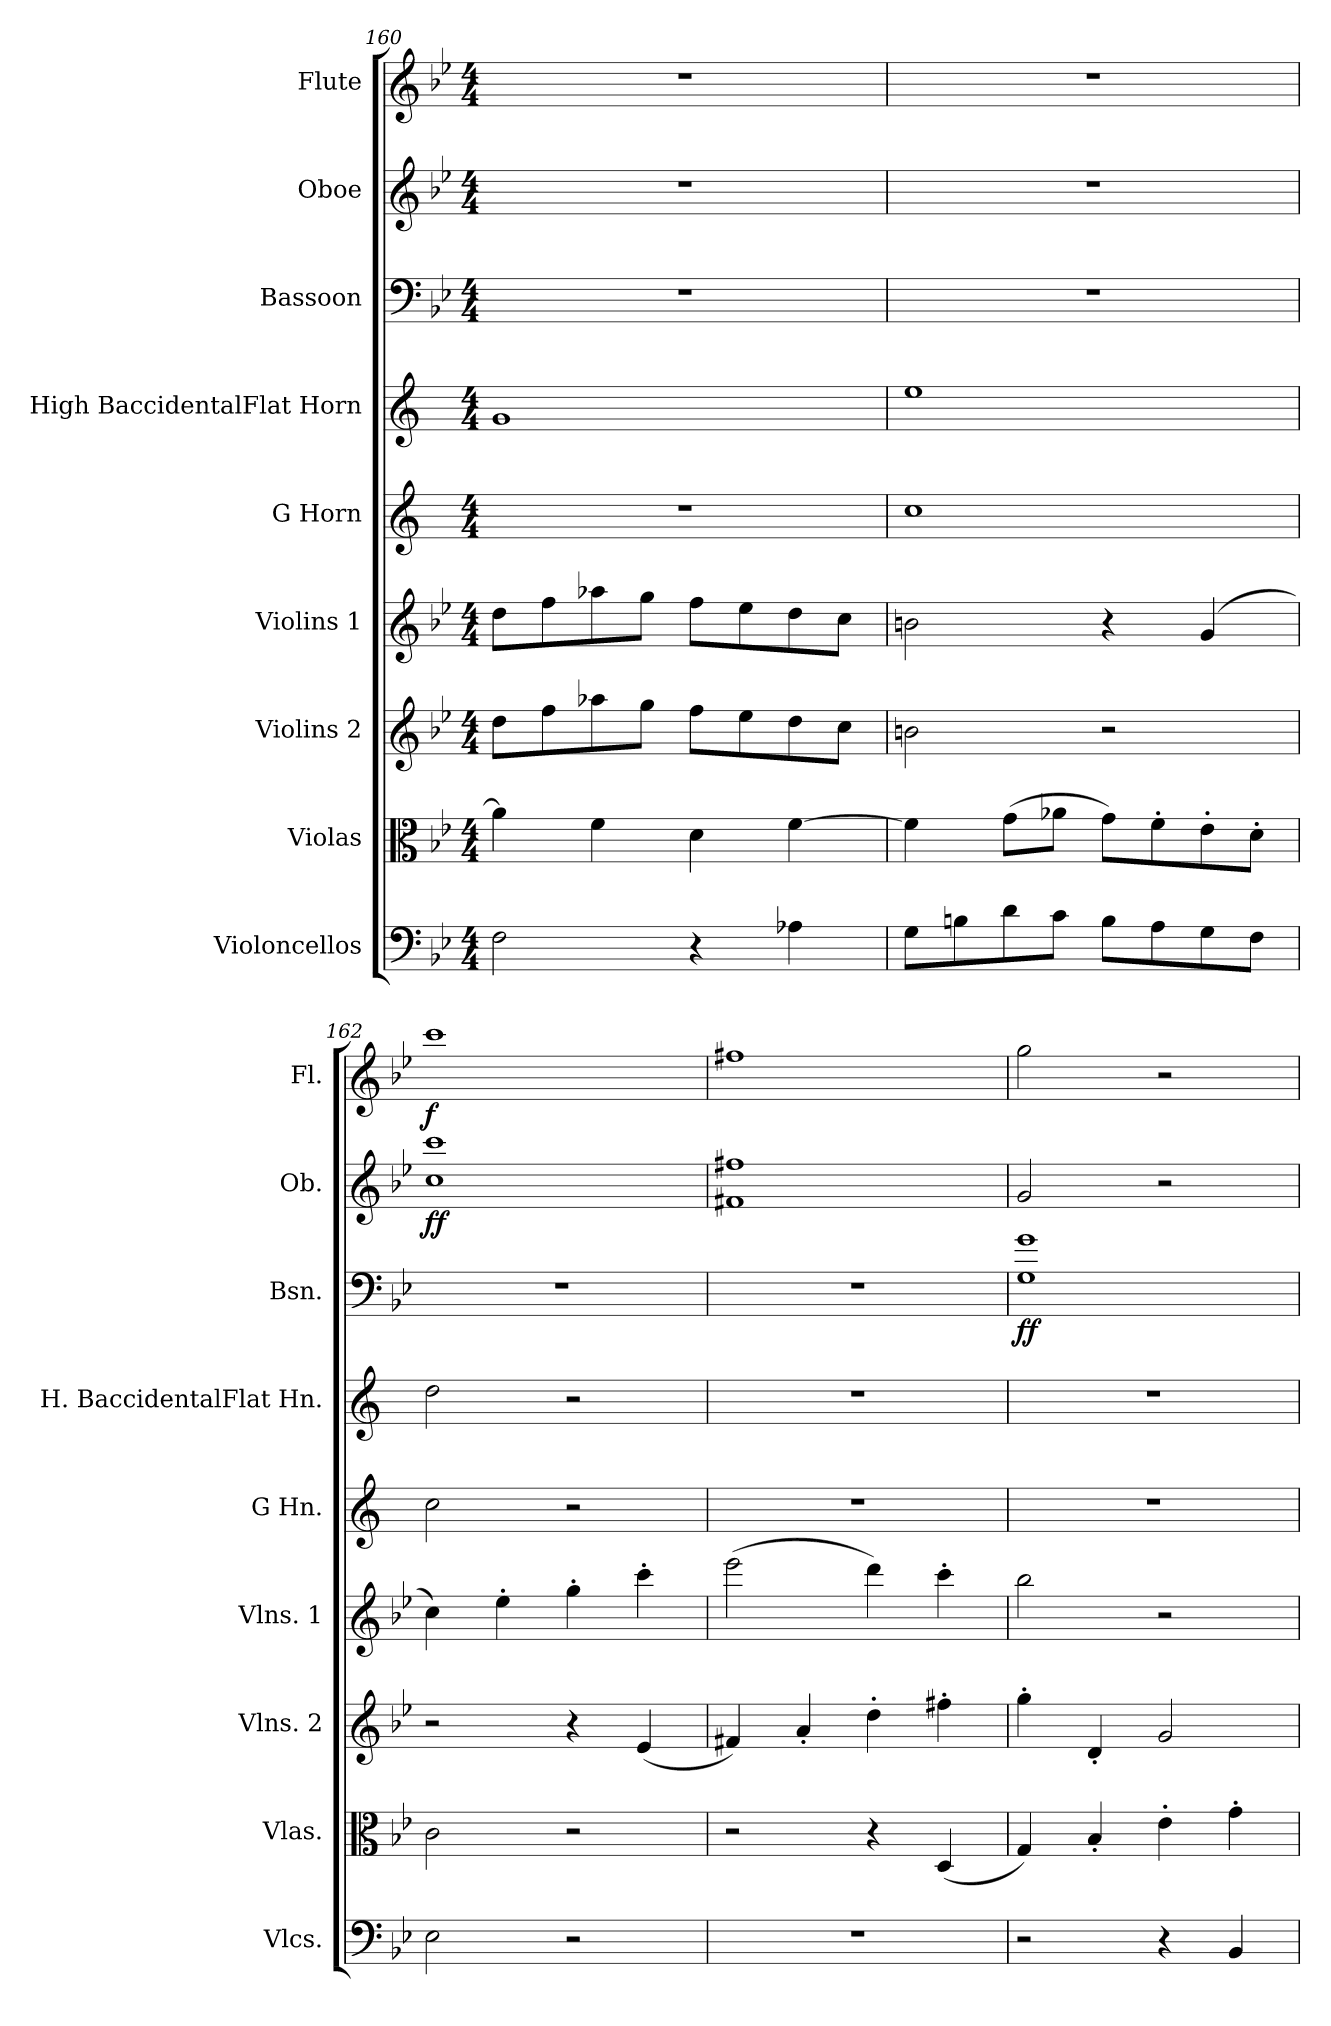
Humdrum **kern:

**kern	**kern	**kern	**kern	**kern	**kern	**kern	**dynam	**kern	**dynam	**kern	**dynam
*part9	*part8	*part7	*part6	*part5	*part4	*part3	*part3	*part2	*part2	*part1	*part1
*staff9	*staff8	*staff7	*staff6	*staff5	*staff4	*staff3	*staff3	*staff2	*staff2	*staff1	*staff1
*I"Violoncellos	*I"Violas	*I"Violins 2	*I"Violins 1	*I"G Horn	*I"High BaccidentalFlat Horn	*I"Bassoon	*	*I"Oboe	*	*I"Flute	*
*I'Vlcs.	*I'Vlas.	*I'Vlns. 2	*I'Vlns. 1	*I'G Hn.	*I'H. BaccidentalFlat Hn.	*I'Bsn.	*	*I'Ob.	*	*I'Fl.	*
!!LO:PB:g=z
*clefF4	*clefC3	*clefG2	*clefG2	*clefG2	*clefG2	*clefF4	*	*clefG2	*	*clefG2	*
*	*	*	*	*ITrd3c5	*ITrd1c2	*	*	*	*	*	*
*k[b-e-]	*k[b-e-]	*k[b-e-]	*k[b-e-]	*k[f#]	*k[b-e-]	*k[b-e-]	*	*k[b-e-]	*	*k[b-e-]	*
*M4/4	*M4/4	*M4/4	*M4/4	*M4/4	*M4/4	*M4/4	*	*M4/4	*	*M4/4	*
=160	=160	=160	=160	=160	=160	=160	=160	=160	=160	=160	=160
2F\	4a-\]	8dd\L	8dd\L	1r	1f	1r	.	1r	.	1r	.
.	.	8ff\	8ff\	.	.	.	.	.	.	.	.
.	4f\	8aa-X\	8aa-X\	.	.	.	.	.	.	.	.
.	.	8gg\J	8gg\J	.	.	.	.	.	.	.	.
4r	4d\	8ff\L	8ff\L	.	.	.	.	.	.	.	.
.	.	8ee-\	8ee-\	.	.	.	.	.	.	.	.
4A-X\	[4f\	8dd\	8dd\	.	.	.	.	.	.	.	.
.	.	8cc\J	8cc\J	.	.	.	.	.	.	.	.
=161	=161	=161	=161	=161	=161	=161	=161	=161	=161	=161	=161
8G\L	4f\]	2bn\	2bn\	1g	1dd	1r	.	1r	.	1r	.
8Bn\	.	.	.	.	.	.	.	.	.	.	.
8d\	(8g\L	.	.	.	.	.	.	.	.	.	.
8c\J	8a-X\J	.	.	.	.	.	.	.	.	.	.
8B\L	8g\L)	2r	4r	.	.	.	.	.	.	.	.
8A\	8f'\	.	.	.	.	.	.	.	.	.	.
8G\	8e-'\	.	(4g/	.	.	.	.	.	.	.	.
8F\J	8d'\J	.	.	.	.	.	.	.	.	.	.
=162	=162	=162	=162	=162	=162	=162	=162	=162	=162	=162	=162
!	!	!	!	!	!	!	!	!	!LO:DY:b	!	!
!	!	!	!	!	!	!	!	!	!LO:DY:n=1:b	!	!LO:DY:b
2E-\	2c\	2r	4cc\)	2g\	2cc\	1r	.	1cc 1ccc	f f	1ccc	f
.	.	.	4ee-'\	.	.	.	.	.	.	.	.
2r	2r	4r	4gg'\	2r	2r	.	.	.	.	.	.
.	.	(4e-/	4ccc'\	.	.	.	.	.	.	.	.
=163	=163	=163	=163	=163	=163	=163	=163	=163	=163	=163	=163
1r	2r	4f#X/)	(2eee-\	1r	1r	1r	.	1f#X 1ff#X	.	1ff#X	.
.	.	4a'/	.	.	.	.	.	.	.	.	.
.	4r	4dd'\	4ddd\)	.	.	.	.	.	.	.	.
.	(4D/	4ff#X'\	4ccc'\	.	.	.	.	.	.	.	.
=164	=164	=164	=164	=164	=164	=164	=164	=164	=164	=164	=164
!	!	!	!	!	!	!	!LO:DY:b	!	!	!	!
!	!	!	!	!	!	!	!LO:DY:n=1:b	!	!	!	!
2r	4G/)	4gg'\	2bb-\	1r	1r	1G 1g	f f	2g/	.	2gg\	.
.	4B-'/	4d'/	.	.	.	.	.	.	.	.	.
4r	4e-'\	2g/	2r	.	.	.	.	2r	.	2r	.
4BB-/	4g'\	.	.	.	.	.	.	.	.	.	.
=	=	=	=	=	=	=	=	=	=	=	=
*-	*-	*-	*-	*-	*-	*-	*-	*-	*-	*-	*-
